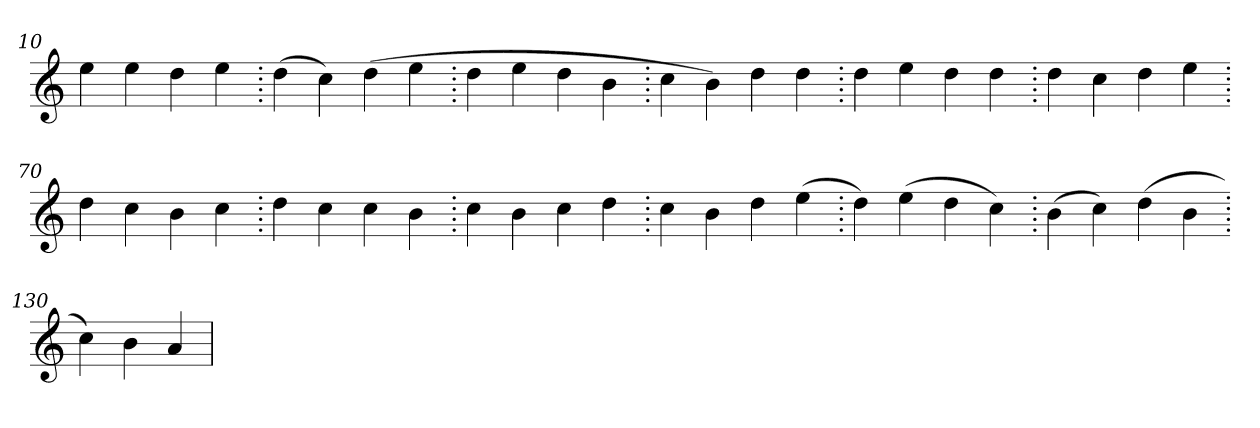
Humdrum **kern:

**kern
*part1
*staff1
*clefG2
=10.
4ee
4ee
4dd
4ee
=20.
(>4dd
4cc)
(>4dd
4ee
=30.
4dd
4ee
4dd
4b
=40.
4cc
4b)
4dd
4dd
=50.
4dd
4ee
4dd
4dd
=60.
4dd
4cc
4dd
4ee
=70.
4dd
4cc
4b
4cc
=80.
4dd
4cc
4cc
4b
=90.
4cc
4b
4cc
4dd
=100.
4cc
4b
4dd
(>4ee
=110.
4dd)
(>4ee
4dd
4cc)
=120.
(>4b
4cc)
(>4dd
4b
=130.
4cc)
4b
4a
=
*-
